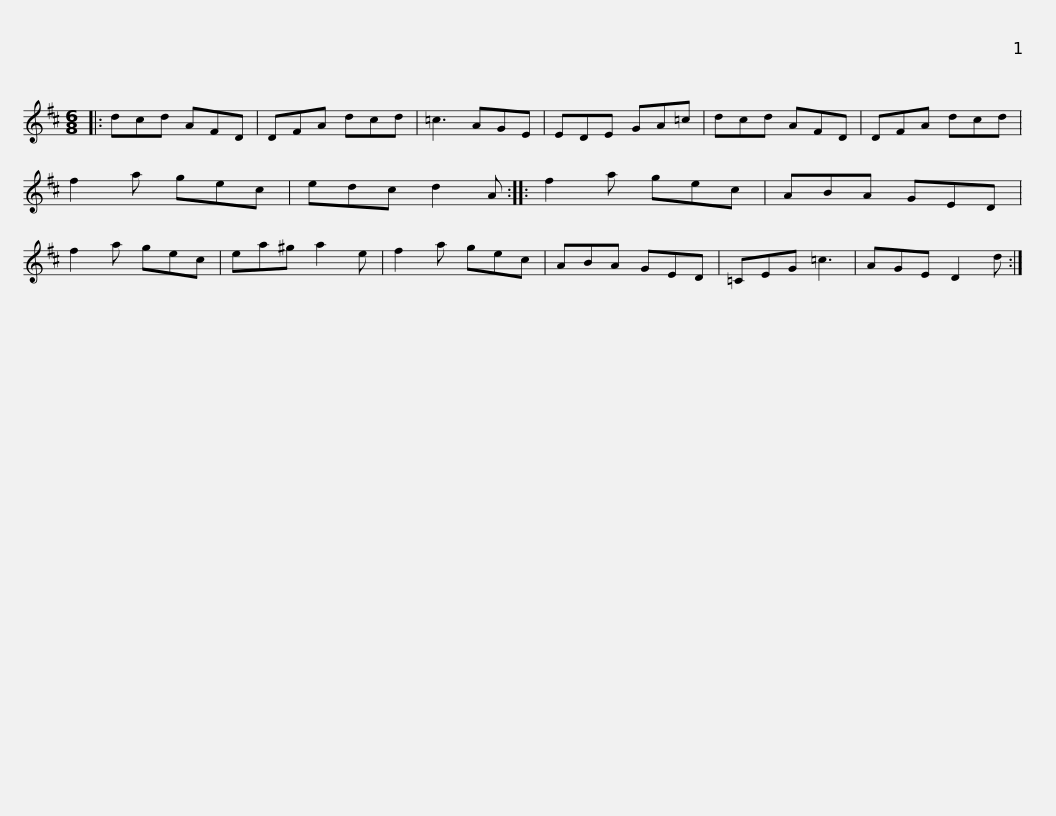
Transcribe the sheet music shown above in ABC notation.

X:1
L:1/8
M:6/8
I:linebreak $
K:D
V:1 treble
V:1
|: dcd AFD | DFA dcd | =c3 AGE | EDE GA=c | dcd AFD | %5
 DFA dcd | f2 a gec |$ edc d2 A :: f2 a gec | ABA GED | %10
 f2 a gec | ea^g a2 e | f2 a gec | ABA GED |$ =CEG =c3 | %15
 AGE D2 d :| %16
